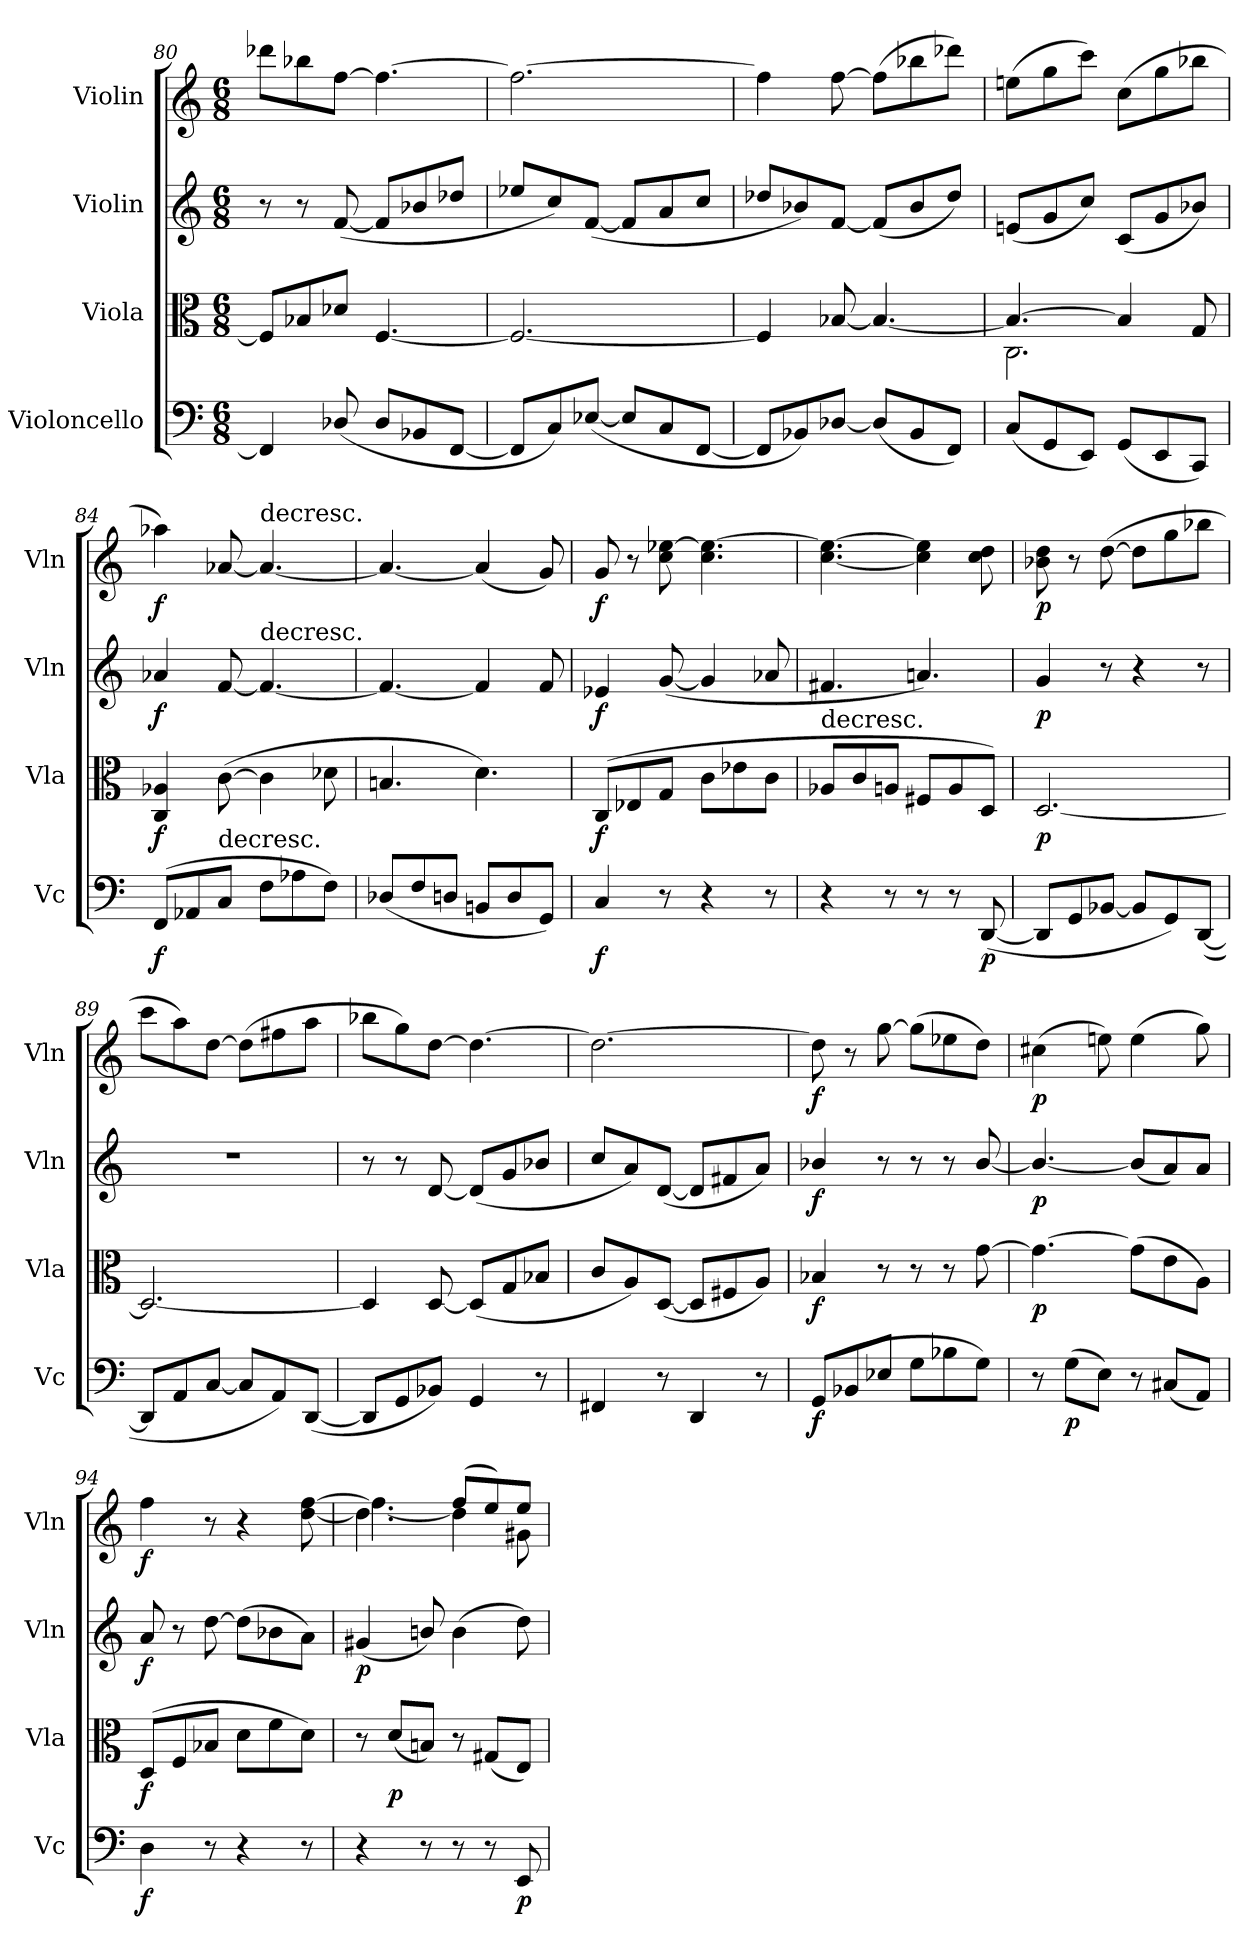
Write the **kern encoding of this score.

**kern	**dynam	**kern	**dynam	**kern	**dynam	**kern	**dynam
*part4	*part4	*part3	*part3	*part2	*part2	*part1	*part1
*staff4	*staff4	*staff3	*staff3	*staff2	*staff2	*staff1	*staff1
*I"Violoncello	*	*I"Viola	*	*I"Violin	*	*I"Violin	*
*I'Vc	*	*I'Vla	*	*I'Vln	*	*I'Vln	*
*clefF4	*	*clefC3	*	*clefG2	*	*clefG2	*
*k[]	*	*k[]	*	*k[]	*	*k[]	*
*a:	*	*a:	*	*a:	*	*a:	*
*M6/8	*	*M6/8	*	*M6/8	*	*M6/8	*
=80	=80	=80	=80	=80	=80	=80	=80
4FF/]	.	8F/L]	.	8r	.	8ddd-X\L	.
.	.	8B-X/	.	8r	.	8bb-X\	.
(8D-X/	.	8d-X/J	.	([8f/	.	[8ff\J	.
8D-/L	.	[4.F/	.	8f/L]	.	4.ff\_	.
8BB-X/	.	.	.	8b-X/	.	.	.
[8FF/J	.	.	.	8dd-X/J	.	.	.
=81	=81	=81	=81	=81	=81	=81	=81
8FF/L]	.	2.F/_	.	8ee-X/L	.	2.ff\_	.
8C/)	.	.	.	8cc/)	.	.	.
([8E-X/J	.	.	.	([8f/J	.	.	.
8E-/L]	.	.	.	8f/L]	.	.	.
8C/	.	.	.	8a/	.	.	.
[8FF/J	.	.	.	8cc/J	.	.	.
=82	=82	=82	=82	=82	=82	=82	=82
8FF/L]	.	4F/]	.	8dd-X/L	.	4ff\]	.
8BB-X/)	.	.	.	8b-X/)	.	.	.
[8D-X/J	.	[8B-X/	.	[8f/J	.	[8ff\	.
(8D-/L]	.	4.B-/_	.	(8f/L]	.	(8ff\L]	.
8BB-/	.	.	.	8b-/	.	8bb-X\	.
8FF/J)	.	.	.	8dd-/J)	.	8ddd-X\J)	.
=83	=83	=83	=83	=83	=83	=83	=83
*	*	*^	*	*	*	*	*
(8C/L	.	4.B-/_	2.C\	.	(8en/L	.	(8een\L	.
8GG/	.	.	.	.	8g/	.	8gg\	.
8EE/J)	.	.	.	.	8cc/J)	.	8ccc\J)	.
(8GG/L	.	4B-/]	.	.	(8c/L	.	(8cc\L	.
8EE/	.	.	.	.	8g/	.	8gg\	.
8CC/J)	.	8G/	.	.	8b-X/J)	.	8bb-X\J	.
*	*	*v	*v	*	*	*	*	*
=84	=84	=84	=84	=84	=84	=84	=84
(8FF/L	f	4C/ 4A-X/	f	4a-X/	f	4aa-X\)	f
8AA-X/	.	.	.	.	.	.	.
!LO:TX:t=decresc.	!	!	!	!	!	!	!
8C/J	.	([8c\	.	[8f/	.	[8a-X/	.
!	!	!	!	!	!	!LO:TX:t=decresc.	!
!	!	!	!	!LO:TX:t=decresc.	!	!	!
8F\L	.	4c\]	.	4.f/_	.	4.a-/_	.
8A-X\	.	.	.	.	.	.	.
8F\J)	.	8d-X\	.	.	.	.	.
=85	=85	=85	=85	=85	=85	=85	=85
(8D-X/L	.	4.Bn/	.	4.f/_	.	4.a-/_	.
8F/	.	.	.	.	.	.	.
8Dn/J	.	.	.	.	.	.	.
8BBn/L	.	4.d\)	.	4f/]	.	(4a-/]	.
8D/	.	.	.	.	.	.	.
8GG/J)	.	.	.	8f/	.	8g/)	.
=86	=86	=86	=86	=86	=86	=86	=86
4C/	f	(8C/L	f	4e-X/	f	8g/	f
.	.	8E-X/	.	.	.	8r	.
8r	.	8G/J	.	([8g/	.	8cc\ [8ee-X\	.
4r	.	8c\L	.	4g/]	.	4.cc\ 4.ee-_\	.
.	.	8e-X\	.	.	.	.	.
8r	.	8c\J	.	8a-X/	.	.	.
=87	=87	=87	=87	=87	=87	=87	=87
!	!	!LO:TX:t=decresc.	!	!	!	!	!
4r	.	8A-X/L	.	4.f#X/	.	[4.cc\ 4.ee-_\	.
.	.	8c/	.	.	.	.	.
8r	.	8An/J	.	.	.	.	.
8r	.	8F#X/L	.	4.an/)	.	4cc]\ 4ee-]\	.
8r	.	8A/	.	.	.	.	.
([8DD/	p	8D/J)	.	.	.	8cc\ 8dd\	.
=88	=88	=88	=88	=88	=88	=88	=88
8DD/L]	.	[2.D/	p	4g/	p	8b-X\ 8dd\	p
8GG/	.	.	.	.	.	8r	.
[8BB-X/J	.	.	.	8r	.	([8dd\	.
8BB-/L]	.	.	.	4r	.	8dd\L]	.
8GG/)	.	.	.	.	.	8gg\	.
([8DD/J	.	.	.	8r	.	8bb-X\J	.
=89	=89	=89	=89	=89	=89	=89	=89
8DD/L]	.	2.D/_	.	2.r	.	8ccc\L	.
8AA/	.	.	.	.	.	8aa\)	.
[8C/J	.	.	.	.	.	[8dd\J	.
8C/L]	.	.	.	.	.	(8dd\L]	.
8AA/)	.	.	.	.	.	8ff#X\	.
([8DD/J	.	.	.	.	.	8aa\J	.
=90	=90	=90	=90	=90	=90	=90	=90
8DD/L]	.	4D/]	.	8r	.	8bb-X\L	.
8GG/	.	.	.	8r	.	8gg\)	.
8BB-X/J)	.	[8D/	.	[8d/	.	[8dd\J	.
4GG/	.	(8D/L]	.	(8d/L]	.	4.dd\_	.
.	.	8G/	.	8g/	.	.	.
8r	.	8B-X/J	.	8b-X/J	.	.	.
=91	=91	=91	=91	=91	=91	=91	=91
4FF#X/	.	8c/L	.	8cc/L	.	2.dd\_	.
.	.	8A/)	.	8a/)	.	.	.
8r	.	([8D/J	.	([8d/J	.	.	.
4DD/	.	8D/L]	.	8d/L]	.	.	.
.	.	8F#X/	.	8f#X/	.	.	.
8r	.	8A/J)	.	8a/J)	.	.	.
=92	=92	=92	=92	=92	=92	=92	=92
(8GG/L	f	4B-X/	f	4b-X/	f	8dd\]	f
8BB-X/	.	.	.	.	.	8r	.
8E-X/J	.	8r	.	8r	.	[8gg\	.
8G\L	.	8r	.	8r	.	(8gg\L]	.
8B-X\	.	8r	.	8r	.	8ee-X\	.
8G\J)	.	[8g\	.	[8b-/	.	8dd\J)	.
=93	=93	=93	=93	=93	=93	=93	=93
8r	.	4.g\_	p	4.b-/_	p	(4cc#X\	p
(8G\L	p	.	.	.	.	.	.
8E\J)	.	.	.	.	.	8een\)	.
8r	.	(8g\L]	.	(8b-/L]	.	(4ee\	.
(8C#X/L	.	8e\	.	8a/)	.	.	.
8AA/J)	.	8A\J)	.	8a/J	.	8gg\)	.
=94	=94	=94	=94	=94	=94	=94	=94
4D\	f	(8D/L	f	8a/	f	4ff\	f
.	.	8F/	.	8r	.	.	.
8r	.	8B-X/J	.	[8dd\	.	8r	.
4r	.	8d\L	.	(8dd\L]	.	4r	.
.	.	8f\	.	8b-X\	.	.	.
8r	.	8d\J)	.	8a\J)	.	[8dd\ [8ff\	.
=95	=95	=95	=95	=95	=95	=95	=95
*	*	*	*	*	*	*^	*
4r	.	8r	.	(4g#X/	p	4.dd\]	4.ff\_	.
.	.	(8d/L	p	.	.	.	.	.
8r	.	8Bn/J)	.	8bn/)	.	.	.	.
8r	.	8r	.	(4b\	.	(8ff/L]	4dd\	.
8r	.	(8G#X/L	.	.	.	8ee/)	.	.
8EE/	p	8E/J)	.	8dd\)	.	8ee/J	8g#X\	.
*	*	*	*	*	*	*v	*v	*
=	=	=	=	=	=	=	=
*-	*-	*-	*-	*-	*-	*-	*-
